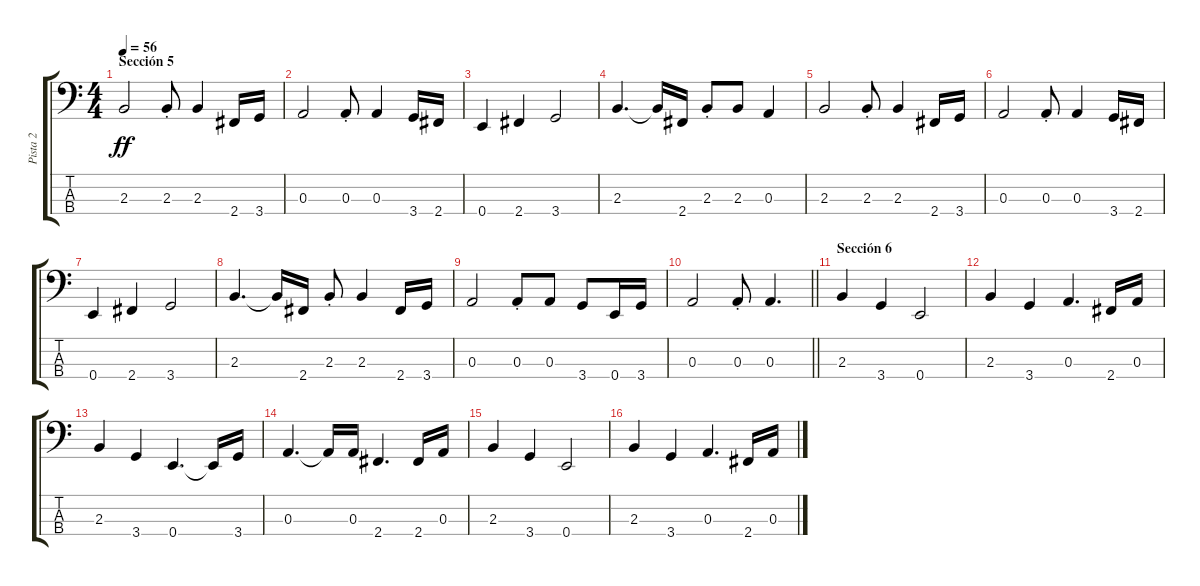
\track ("Pista 2" "Pista 2") {instrument electricbassfinger}
\staff {score tabs}
\tuning (G2 D2 A1 E1) {hide}
\ts (4 4)
\section ("" "Sección 5")
\tempo 56
\clef f4
\ks c
2.3.2{dy ff} 2.3{st}.8 2.3.4 2.4.16 3.4.16 |
0.3.2 0.3{st}.8 0.3.4 3.4.16 2.4.16 |
0.4.4 2.4.4 3.4.2 |
2.3.4{d} 2.3{t}.16 2.4.16 2.3{st}.8 2.3.8 0.3.4 |
2.3.2 2.3{st}.8 2.3.4 2.4.16 3.4.16 |
0.3.2 0.3{st}.8 0.3.4 3.4.16 2.4.16 |
0.4.4 2.4.4 3.4.2 |
2.3.4{d} 2.3{t}.16 2.4.16 2.3{st}.8 2.3.4 2.4.16 3.4.16 |
0.3.2 0.3{st}.8 0.3.8 3.4.8 0.4.16 3.4.16 |
\barLineRight lightlight
0.3.2 0.3{st}.8 0.3.4{d} |
\section ("" "Sección 6")
2.3.4 3.4.4 0.4.2 |
2.3.4 3.4.4 0.3.4{d} 2.4.16 0.3.16 |
2.3.4 3.4.4 0.4.4{d} 0.4{t}.16 3.4.16 |
0.3.4{d} 0.3{t}.16 0.3.16 2.4.4{d} 2.4.16 0.3.16 |
2.3.4 3.4.4 0.4.2 |
2.3.4 3.4.4 0.3.4{d} 2.4.16 0.3.16
